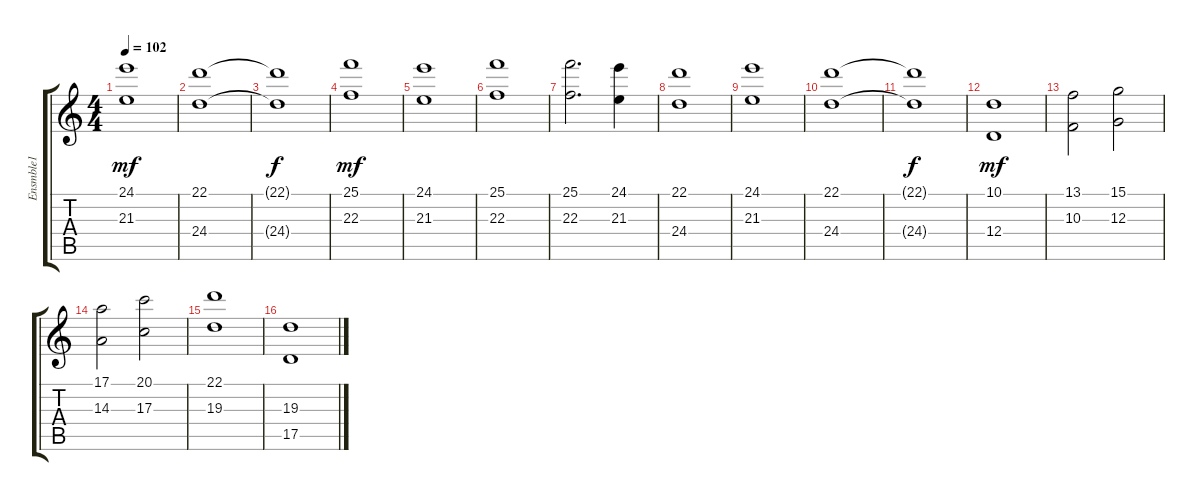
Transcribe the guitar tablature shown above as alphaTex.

\track ("Ensmble1" "Ensmble1") {instrument stringensemble1}
\staff {score tabs}
\tuning (E4 B3 G3 D3 A2 E2) {hide}
\ts (4 4)
\tempo 102
\clef g2
\ks c
(24.1 21.3).1{dy mf} |
(22.1 24.4).1 |
(22.1{t} 24.4{t}).1{dy f} |
(25.1 22.3).1{dy mf} |
(24.1 21.3).1 |
(25.1 22.3).1 |
(25.1 22.3).2{d} (24.1 21.3).4 |
(22.1 24.4).1 |
(24.1 21.3).1 |
(22.1 24.4).1 |
(22.1{t} 24.4{t}).1{dy f} |
(10.1 12.4).1{dy mf} |
(13.1 10.3).2 (15.1 12.3).2 |
(17.1 14.3).2 (20.1 17.3).2 |
(22.1 19.3).1 |
(19.3 17.5).1
